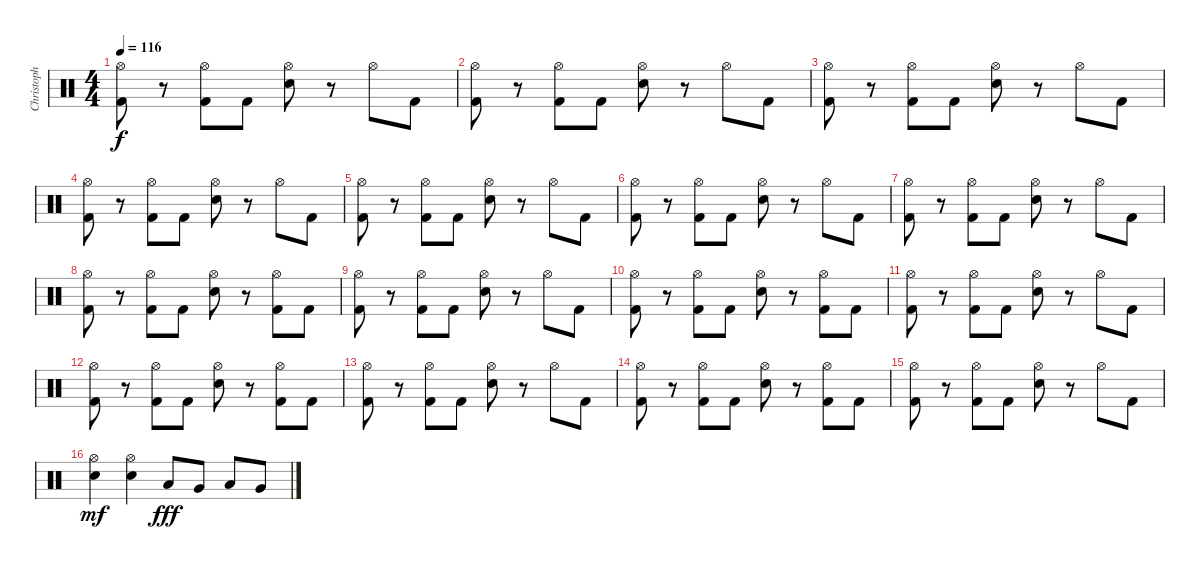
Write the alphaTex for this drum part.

\track ("Christoph Schneider" "Christoph ") {instrument percussion}
\staff {score}
\articulation defaults
\ts (4 4)
\tempo 116
\clef neutral
\ks c
("Hi-Hat (open)" "Kick (hit) 2").8{dy f} r.8 ("Hi-Hat (open)" "Kick (hit) 2").8 "Kick (hit) 2".8 ("Hi-Hat (open)" "Snare (hit) 2").8 r.8 "Hi-Hat (open)".8 "Kick (hit) 2".8 |
("Hi-Hat (open)" "Kick (hit) 2").8 r.8 ("Hi-Hat (open)" "Kick (hit) 2").8 "Kick (hit) 2".8 ("Hi-Hat (open)" "Snare (hit) 2").8 r.8 "Hi-Hat (open)".8 "Kick (hit) 2".8 |
("Hi-Hat (open)" "Kick (hit) 2").8 r.8 ("Hi-Hat (open)" "Kick (hit) 2").8 "Kick (hit) 2".8 ("Hi-Hat (open)" "Snare (hit) 2").8 r.8 "Hi-Hat (open)".8 "Kick (hit) 2".8 |
("Hi-Hat (open)" "Kick (hit) 2").8 r.8 ("Hi-Hat (open)" "Kick (hit) 2").8 "Kick (hit) 2".8 ("Hi-Hat (open)" "Snare (hit) 2").8 r.8 "Hi-Hat (open)".8 "Kick (hit) 2".8 |
("Hi-Hat (open)" "Kick (hit) 2").8 r.8 ("Hi-Hat (open)" "Kick (hit) 2").8 "Kick (hit) 2".8 ("Hi-Hat (open)" "Snare (hit) 2").8 r.8 "Hi-Hat (open)".8 "Kick (hit) 2".8 |
("Hi-Hat (open)" "Kick (hit) 2").8 r.8 ("Hi-Hat (open)" "Kick (hit) 2").8 "Kick (hit) 2".8 ("Hi-Hat (open)" "Snare (hit) 2").8 r.8 "Hi-Hat (open)".8 "Kick (hit) 2".8 |
("Hi-Hat (open)" "Kick (hit) 2").8 r.8 ("Hi-Hat (open)" "Kick (hit) 2").8 "Kick (hit) 2".8 ("Hi-Hat (open)" "Snare (hit) 2").8 r.8 "Hi-Hat (open)".8 "Kick (hit) 2".8 |
("Hi-Hat (open)" "Kick (hit) 2").8 r.8 ("Hi-Hat (open)" "Kick (hit) 2").8 "Kick (hit) 2".8 ("Hi-Hat (open)" "Snare (hit) 2").8 r.8 ("Hi-Hat (open)" "Kick (hit) 2").8 "Kick (hit) 2".8 |
("Hi-Hat (open)" "Kick (hit) 2").8 r.8 ("Hi-Hat (open)" "Kick (hit) 2").8 "Kick (hit) 2".8 ("Hi-Hat (open)" "Snare (hit) 2").8 r.8 "Hi-Hat (open)".8 "Kick (hit) 2".8 |
("Hi-Hat (open)" "Kick (hit) 2").8 r.8 ("Hi-Hat (open)" "Kick (hit) 2").8 "Kick (hit) 2".8 ("Hi-Hat (open)" "Snare (hit) 2").8 r.8 ("Hi-Hat (open)" "Kick (hit) 2").8 "Kick (hit) 2".8 |
("Hi-Hat (open)" "Kick (hit) 2").8 r.8 ("Hi-Hat (open)" "Kick (hit) 2").8 "Kick (hit) 2".8 ("Hi-Hat (open)" "Snare (hit) 2").8 r.8 "Hi-Hat (open)".8 "Kick (hit) 2".8 |
("Hi-Hat (open)" "Kick (hit) 2").8 r.8 ("Hi-Hat (open)" "Kick (hit) 2").8 "Kick (hit) 2".8 ("Hi-Hat (open)" "Snare (hit) 2").8 r.8 ("Hi-Hat (open)" "Kick (hit) 2").8 "Kick (hit) 2".8 |
("Hi-Hat (open)" "Kick (hit) 2").8 r.8 ("Hi-Hat (open)" "Kick (hit) 2").8 "Kick (hit) 2".8 ("Hi-Hat (open)" "Snare (hit) 2").8 r.8 "Hi-Hat (open)".8 "Kick (hit) 2".8 |
("Hi-Hat (open)" "Kick (hit) 2").8 r.8 ("Hi-Hat (open)" "Kick (hit) 2").8 "Kick (hit) 2".8 ("Hi-Hat (open)" "Snare (hit) 2").8 r.8 ("Hi-Hat (open)" "Kick (hit) 2").8 "Kick (hit) 2".8 |
("Hi-Hat (open)" "Kick (hit) 2").8 r.8 ("Hi-Hat (open)" "Kick (hit) 2").8 "Kick (hit) 2".8 ("Hi-Hat (open)" "Snare (hit) 2").8 r.8 "Hi-Hat (open)".8 "Kick (hit) 2".8 |
("Hi-Hat (open)" "Snare (hit) 2").4{dy mf} ("Hi-Hat (open)" "Snare (hit) 2").4 "Low Tom (hit)".8{dy fff} "Very Low Tom (hit)".8 "Low Tom (hit)".8 "Very Low Tom (hit)".8
